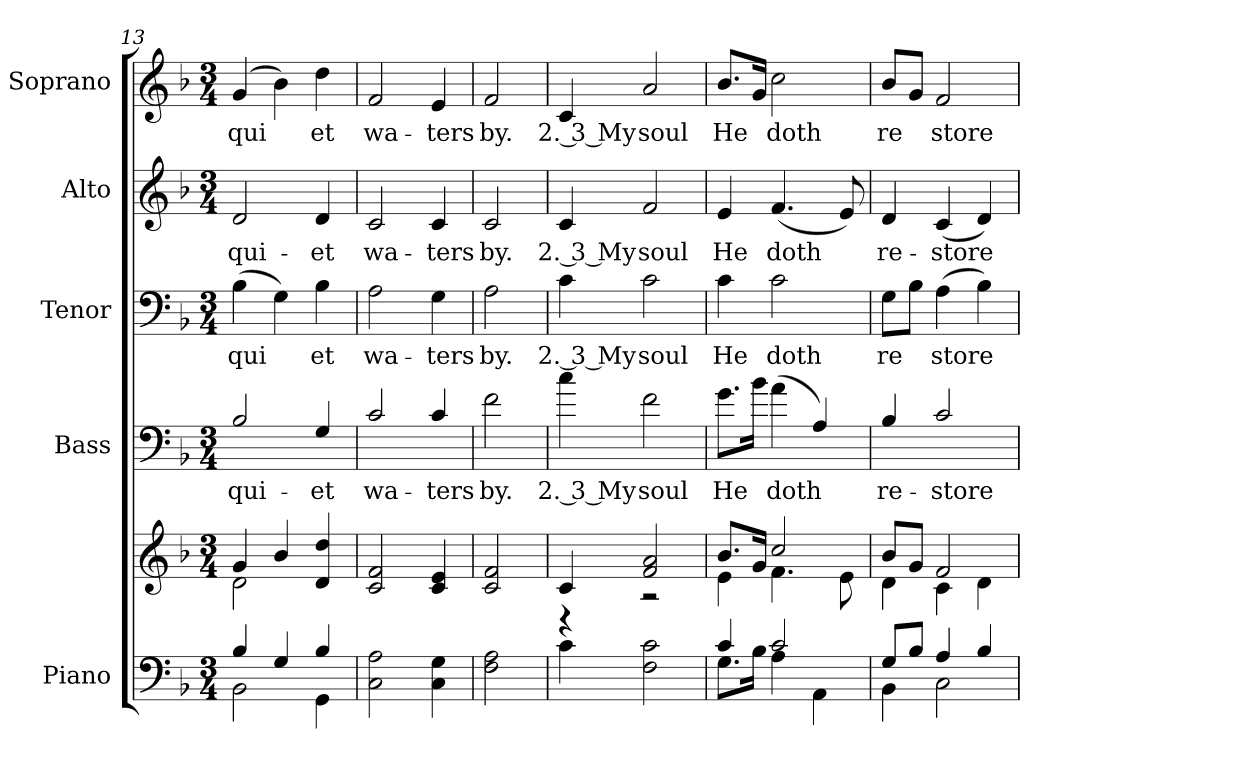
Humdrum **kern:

**kern	**kern	**kern	**text	**kern	**text	**kern	**text	**kern	**text
*part5	*part5	*part4	*part4	*part3	*part3	*part2	*part2	*part1	*part1
*staff6	*staff5	*staff4	*staff4	*staff3	*staff3	*staff2	*staff2	*staff1	*staff1
*I"Piano	*	*I"Bass	*	*I"Tenor	*	*I"Alto	*	*I"Soprano	*
*I'Pno.	*	*I'B.	*	*I'T.	*	*I'A.	*	*I'S.	*
*clefF4	*clefG2	*clefF4	*	*clefF4	*	*clefG2	*	*clefG2	*
*	*	*ITrd7c12	*	*	*	*	*	*	*
*k[b-]	*k[b-]	*k[b-]	*	*k[b-]	*	*k[b-]	*	*k[b-]	*
*F:	*F:	*F:	*	*F:	*	*F:	*	*F:	*
*M3/4	*M3/4	*M3/4	*	*M3/4	*	*M3/4	*	*M3/4	*
=13	=13	=13	=13	=13	=13	=13	=13	=13	=13
*^	*^	*	*	*	*	*	*	*	*
!	!	!	!	!	!LO:LY:b:color=#000000	!	!	!	!	!	!
!	!	!	!	!	!	!	!LO:LY:b:color=#000000	!	!	!	!
!	!	!	!	!	!	!	!	!	!LO:LY:b:color=#000000	!	!
!	!	!	!	!	!	!	!	!	!	!	!LO:LY:b:color=#000000
4B-i/	2BB-i\	4gi/	2di\	2BB-i/	qui-	(4B-i\	qui	2di/	qui-	(4gi/	qui
4Gi/	.	4b-i/	.	.	.	4Gi\)	.	.	.	4b-i\)	.
!	!	!	!	!	!LO:LY:b:color=#000000	!	!	!	!	!	!
!	!	!	!	!	!	!	!LO:LY:b:color=#000000	!	!	!	!
!	!	!	!	!	!	!	!	!	!LO:LY:b:color=#000000	!	!
!	!	!	!	!	!	!	!	!	!	!	!LO:LY:b:color=#000000
4B-i/	4GGi\	4di/ 4ddi	4ryy	4GGi/	-et	4B-i\	et	4di/	-et	4ddi\	et
*v	*v	*	*	*	*	*	*	*	*	*	*
*	*v	*v	*	*	*	*	*	*	*	*
=14	=14	=14	=14	=14	=14	=14	=14	=14	=14
*^	*^	*	*	*	*	*	*	*	*
!	!	!	!	!	!LO:LY:b:color=#000000	!	!	!	!	!	!
*v	*v	*	*	*	*	*	*	*	*	*	*
*	*v	*v	*	*	*	*	*	*	*	*
*^	*^	*	*	*	*	*	*	*	*
!	!	!	!	!	!	!	!LO:LY:b:color=#000000	!	!	!	!
*v	*v	*	*	*	*	*	*	*	*	*	*
*	*v	*v	*	*	*	*	*	*	*	*
*^	*^	*	*	*	*	*	*	*	*
!	!	!	!	!	!	!	!	!	!LO:LY:b:color=#000000	!	!
*v	*v	*	*	*	*	*	*	*	*	*	*
*	*v	*v	*	*	*	*	*	*	*	*
*^	*^	*	*	*	*	*	*	*	*
!	!	!	!	!	!	!	!	!	!	!	!LO:LY:b:color=#000000
*v	*v	*	*	*	*	*	*	*	*	*	*
*	*v	*v	*	*	*	*	*	*	*	*
2Ci\ 2Ai	2ci/ 2fi	2Ci/	wa-	2Ai\	wa-	2ci/	wa-	2fi/	wa-
!	!	!	!LO:LY:b:color=#000000	!	!	!	!	!	!
!	!	!	!	!	!LO:LY:b:color=#000000	!	!	!	!
!	!	!	!	!	!	!	!LO:LY:b:color=#000000	!	!
!	!	!	!	!	!	!	!	!	!LO:LY:b:color=#000000
4Ci\ 4Gi	4ci/ 4ei	4Ci/	-ters	4Gi\	-ters	4ci/	-ters	4ei/	-ters
=15	=15	=15	=15	=15	=15	=15	=15	=15	=15
!	!	!	!LO:LY:b:color=#000000	!	!	!	!	!	!
!	!	!	!	!	!LO:LY:b:color=#000000	!	!	!	!
!	!	!	!	!	!	!	!LO:LY:b:color=#000000	!	!
!	!	!	!	!	!	!	!	!	!LO:LY:b:color=#000000
2Fi\ 2Ai	2ci/ 2fi	2Fi\	by.	2Ai\	by.	2ci/	by.	2fi/	by.
!!LO:PB:g=z
=16	=16	=16	=16	=16	=16	=16	=16	=16	=16
*	*^	*	*	*	*	*	*	*	*
!	!	!	!	!LO:LY:b:color=#000000	!	!	!	!	!	!
!	!	!	!	!	!	!LO:LY:b:color=#000000	!	!	!	!
!	!	!	!	!	!	!	!	!LO:LY:b:color=#000000	!	!
!	!	!	!	!	!	!	!	!	!	!LO:LY:b:color=#000000
4ci\	4ci/	4r	4ci\	2. 3 My	4ci\	2. 3 My	4ci/	2. 3 My	4ci/	2. 3 My
!	!	!	!	!LO:LY:b:color=#000000	!	!	!	!	!	!
!	!	!	!	!	!	!LO:LY:b:color=#000000	!	!	!	!
!	!	!	!	!	!	!	!	!LO:LY:b:color=#000000	!	!
!	!	!	!	!	!	!	!	!	!	!LO:LY:b:color=#000000
2Fi\ 2ci	2fi/ 2ai	2r	2Fi\	soul	2ci\	soul	2fi/	soul	2ai/	soul
=17	=17	=17	=17	=17	=17	=17	=17	=17	=17	=17
*^	*	*	*	*	*	*	*	*	*	*
!	!	!	!	!	!LO:LY:b:color=#000000	!	!	!	!	!	!
!	!	!	!	!	!	!	!LO:LY:b:color=#000000	!	!	!	!
!	!	!	!	!	!	!	!	!	!LO:LY:b:color=#000000	!	!
!	!	!	!	!	!	!	!	!	!	!	!LO:LY:b:color=#000000
4ci/	8.Gi\L	8.b-i/L	4ei\	8.Gi\L	He	4ci\	He	4ei/	He	8.b-i/L	He
.	16B-i\Jk	16gi/Jk	.	16B-i\Jk	.	.	.	.	.	16gi/Jk	.
!	!	!	!	!	!LO:LY:b:color=#000000	!	!	!	!	!	!
!	!	!	!	!	!	!	!LO:LY:b:color=#000000	!	!	!	!
!	!	!	!	!	!	!	!	!	!LO:LY:b:color=#000000	!	!
!	!	!	!	!	!	!	!	!	!	!	!LO:LY:b:color=#000000
2ci/	4Ai\	2cci/	4.fi\	(4Ai\	doth	2ci\	doth	(4.fi/	doth	2cci\	doth
.	4AAi\	.	.	4AAi/)	.	.	.	.	.	.	.
.	.	.	8ei\	.	.	.	.	8ei/)	.	.	.
=18	=18	=18	=18	=18	=18	=18	=18	=18	=18	=18	=18
!	!	!	!	!	!LO:LY:b:color=#000000	!	!	!	!	!	!
!	!	!	!	!	!	!	!LO:LY:b:color=#000000	!	!	!	!
!	!	!	!	!	!	!	!	!	!LO:LY:b:color=#000000	!	!
!	!	!	!	!	!	!	!	!	!	!	!LO:LY:b:color=#000000
8Gi/L	4BB-i\	8b-i/L	4di\	4BB-i/	re-	8Gi\L	re	4di/	re-	8b-i/L	re
8B-i/J	.	8gi/J	.	.	.	8B-i\J	.	.	.	8gi/J	.
!	!	!	!	!	!LO:LY:b:color=#000000	!	!	!	!	!	!
!	!	!	!	!	!	!	!LO:LY:b:color=#000000	!	!	!	!
!	!	!	!	!	!	!	!	!	!LO:LY:b:color=#000000	!	!
!	!	!	!	!	!	!	!	!	!	!	!LO:LY:b:color=#000000
4Ai/	2Ci\	2fi/	4ci\	2Ci/	-store	(4Ai\	store	(4ci/	-store	2fi/	store
4B-i/	.	.	4di\	.	.	4B-i\)	.	4di/)	.	.	.
*v	*v	*	*	*	*	*	*	*	*	*	*
*	*v	*v	*	*	*	*	*	*	*	*
=	=	=	=	=	=	=	=	=	=
*-	*-	*-	*-	*-	*-	*-	*-	*-	*-
